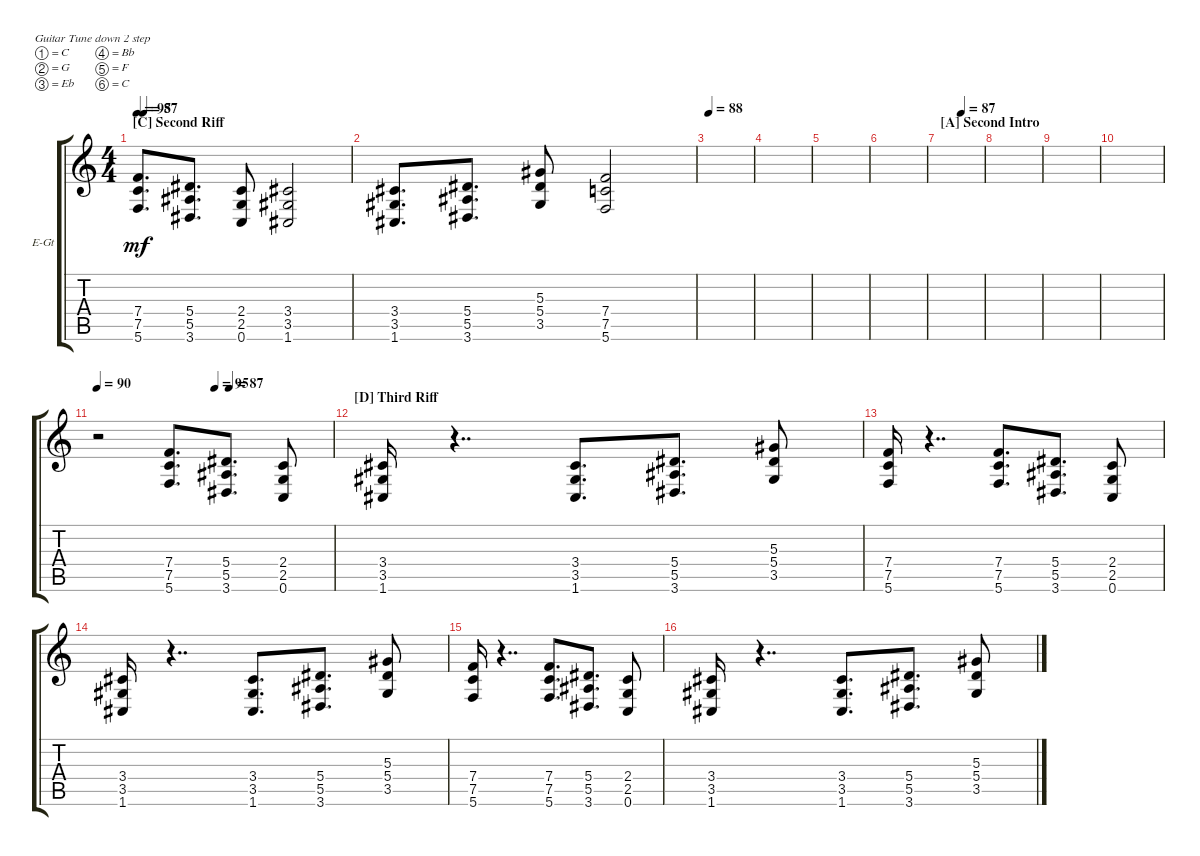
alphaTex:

\defaultSystemsLayout 4
\bracketExtendMode groupsimilarinstruments
\firstSystemTrackNameOrientation horizontal
\otherSystemsTrackNameOrientation horizontal
\track ("Rythem Guitar" "E-Gt") {instrument distortionguitar}
\staff {score tabs}
\tuning (C4 G3 Eb3 Bb2 F2 C2)
\ts (4 4)
\section ("C" "Second Riff")
\tempo 95
\tempo (87 0.03125)
\clef g2
\ks c
(5.6 7.5 7.4).8{d dy mf} (3.6 5.5 5.4).8{d} (0.6 2.5 2.4).8 (1.6 3.5 3.4).2 |
(1.6 3.5 3.4).8{d} (3.6 5.5 5.4).8{d} (3.5 5.4 5.3).8 (5.6 7.5 7.4).2 |
\tempo 88
|
|
|
|
\section ("A" "Second Intro")
\tempo (87 0.5)
|
|
|
|
\tempo 90
\tempo (95 0.5)
\tempo (87 0.5625)
r.2 (5.6 7.5 7.4).8{d} (3.6 5.5 5.4).8{d} (0.6 2.5 2.4).8 |
\section ("D" "Third Riff")
(1.6 3.5 3.4).16 r.4{dd} (1.6 3.5 3.4).8{d} (3.6 5.5 5.4).8{d} (3.5 5.4 5.3).8 |
(5.6 7.5 7.4).16 r.4{dd} (5.6 7.5 7.4).8{d} (3.6 5.5 5.4).8{d} (0.6 2.5 2.4).8 |
(1.6 3.5 3.4).16 r.4{dd} (1.6 3.5 3.4).8{d} (3.6 5.5 5.4).8{d} (3.5 5.4 5.3).8 |
(5.6 7.5 7.4).16 r.4{dd} (5.6 7.5 7.4).8{d} (3.6 5.5 5.4).8{d} (0.6 2.5 2.4).8 |
(1.6 3.5 3.4).16 r.4{dd} (1.6 3.5 3.4).8{d} (3.6 5.5 5.4).8{d} (3.5 5.4 5.3).8
